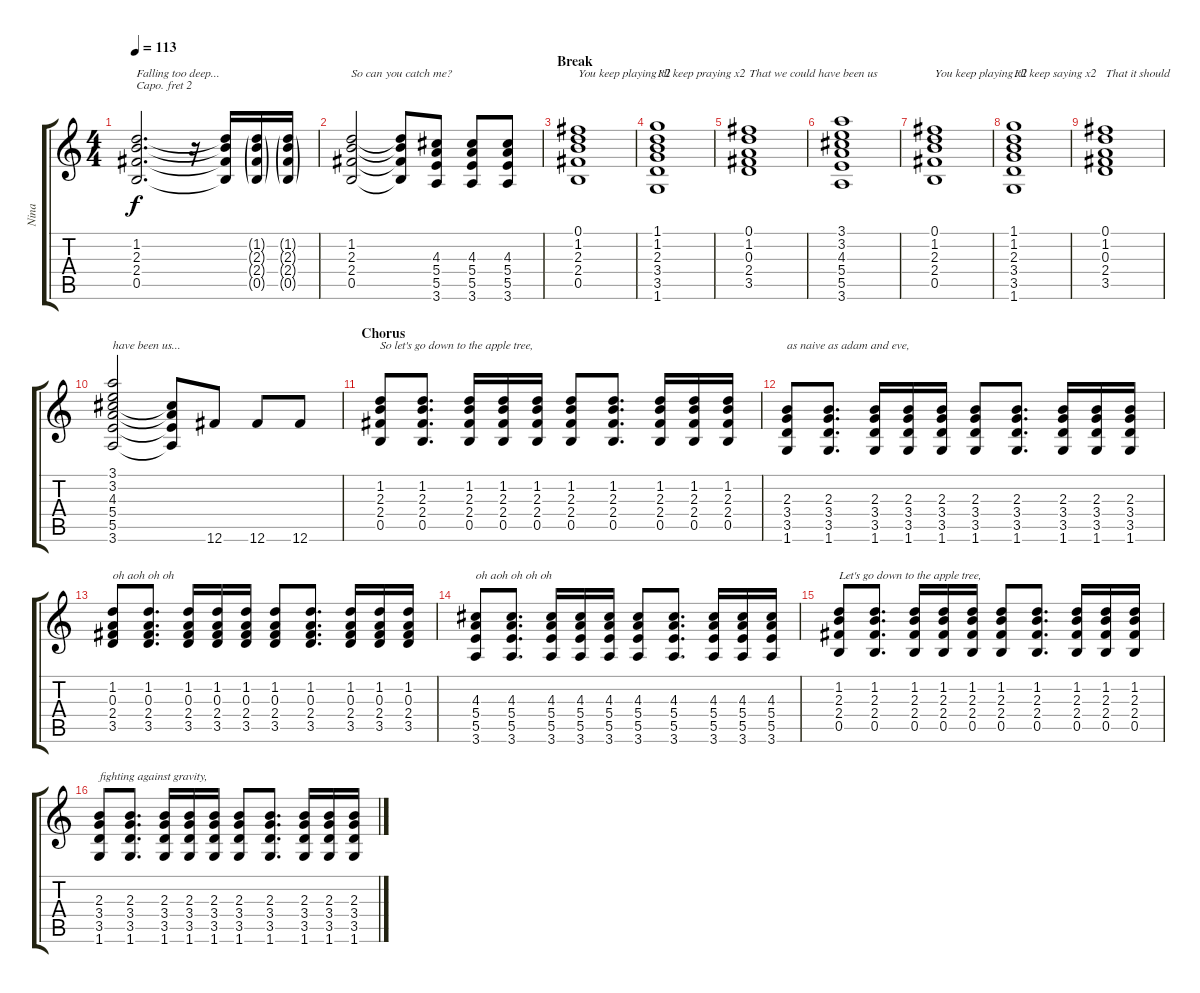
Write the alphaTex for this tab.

\track ("Nina" "Nina") {instrument acousticguitarsteel}
\staff {score tabs}
\capo 2
\tuning (E4 B3 G3 D3 A2 E2) {hide}
\ts (4 4)
\tempo 113
\clef g2
\ks c
(1.2 2.3 2.4 0.5).2{d txt "Falling too deep..." dy f} r.16 (1.2{t} 2.3{t} 2.4{t} 0.5{t}).16 (1.2{g} 2.3{g} 2.4{g} 0.5{g}).16 (1.2{g} 2.3{g} 2.4{g} 0.5{g}).16 |
(1.2 2.3 2.4 0.5).2{txt "So can you catch me?"} (1.2{t} 2.3{t} 2.4{t} 0.5{t}).8 (4.3 5.4 5.5 3.6).8 (4.3 5.4 5.5 3.6).8 (4.3 5.4 5.5 3.6).8 |
\section ("" "Break")
(0.1 1.2 2.3 2.4 0.5).1{txt "You keep playing x2"} |
(1.1 1.2 2.3 3.4 3.5 1.6).1{txt "I'll keep praying x2"} |
(0.1 1.2 0.3 2.4 3.5).1{txt "That we could have been us"} |
(3.1 3.2 4.3 5.4 5.5 3.6).1 |
(0.1 1.2 2.3 2.4 0.5).1{txt "You keep playing x2"} |
(1.1 1.2 2.3 3.4 3.5 1.6).1{txt "I'll keep saying x2"} |
(0.1 1.2 0.3 2.4 3.5).1{txt "That it should"} |
(3.1 3.2 4.3 5.4 5.5 3.6).2{txt "have been us..."} (4.3{t} 5.4{t} 5.5{t} 3.6{t}).8 12.6.8 12.6.8 12.6.8 |
\section ("" "Chorus")
(1.2 2.3 2.4 0.5).8{txt "So let's go down to the apple tree,"} (1.2 2.3 2.4 0.5).8{d} (1.2 2.3 2.4 0.5).16 (1.2 2.3 2.4 0.5).16 (1.2 2.3 2.4 0.5).16 (1.2 2.3 2.4 0.5).8 (1.2 2.3 2.4 0.5).8{d} (1.2 2.3 2.4 0.5).16 (1.2 2.3 2.4 0.5).16 (1.2 2.3 2.4 0.5).16 |
(2.3 3.4 3.5 1.6).8{txt "as naive as adam and eve,"} (2.3 3.4 3.5 1.6).8{d} (2.3 3.4 3.5 1.6).16 (2.3 3.4 3.5 1.6).16 (2.3 3.4 3.5 1.6).16 (2.3 3.4 3.5 1.6).8 (2.3 3.4 3.5 1.6).8{d} (2.3 3.4 3.5 1.6).16 (2.3 3.4 3.5 1.6).16 (2.3 3.4 3.5 1.6).16 |
(1.2 0.3 2.4 3.5).8{txt "oh aoh oh oh"} (1.2 0.3 2.4 3.5).8{d} (1.2 0.3 2.4 3.5).16 (1.2 0.3 2.4 3.5).16 (1.2 0.3 2.4 3.5).16 (1.2 0.3 2.4 3.5).8 (1.2 0.3 2.4 3.5).8{d} (1.2 0.3 2.4 3.5).16 (1.2 0.3 2.4 3.5).16 (1.2 0.3 2.4 3.5).16 |
(4.3 5.4 5.5 3.6).8{txt "oh aoh oh oh oh "} (4.3 5.4 5.5 3.6).8{d} (4.3 5.4 5.5 3.6).16 (4.3 5.4 5.5 3.6).16 (4.3 5.4 5.5 3.6).16 (4.3 5.4 5.5 3.6).8 (4.3 5.4 5.5 3.6).8{d} (4.3 5.4 5.5 3.6).16 (4.3 5.4 5.5 3.6).16 (4.3 5.4 5.5 3.6).16 |
(1.2 2.3 2.4 0.5).8{txt "Let's go down to the apple tree,"} (1.2 2.3 2.4 0.5).8{d} (1.2 2.3 2.4 0.5).16 (1.2 2.3 2.4 0.5).16 (1.2 2.3 2.4 0.5).16 (1.2 2.3 2.4 0.5).8 (1.2 2.3 2.4 0.5).8{d} (1.2 2.3 2.4 0.5).16 (1.2 2.3 2.4 0.5).16 (1.2 2.3 2.4 0.5).16 |
(2.3 3.4 3.5 1.6).8{txt "fighting against gravity,"} (2.3 3.4 3.5 1.6).8{d} (2.3 3.4 3.5 1.6).16 (2.3 3.4 3.5 1.6).16 (2.3 3.4 3.5 1.6).16 (2.3 3.4 3.5 1.6).8 (2.3 3.4 3.5 1.6).8{d} (2.3 3.4 3.5 1.6).16 (2.3 3.4 3.5 1.6).16 (2.3 3.4 3.5 1.6).16
